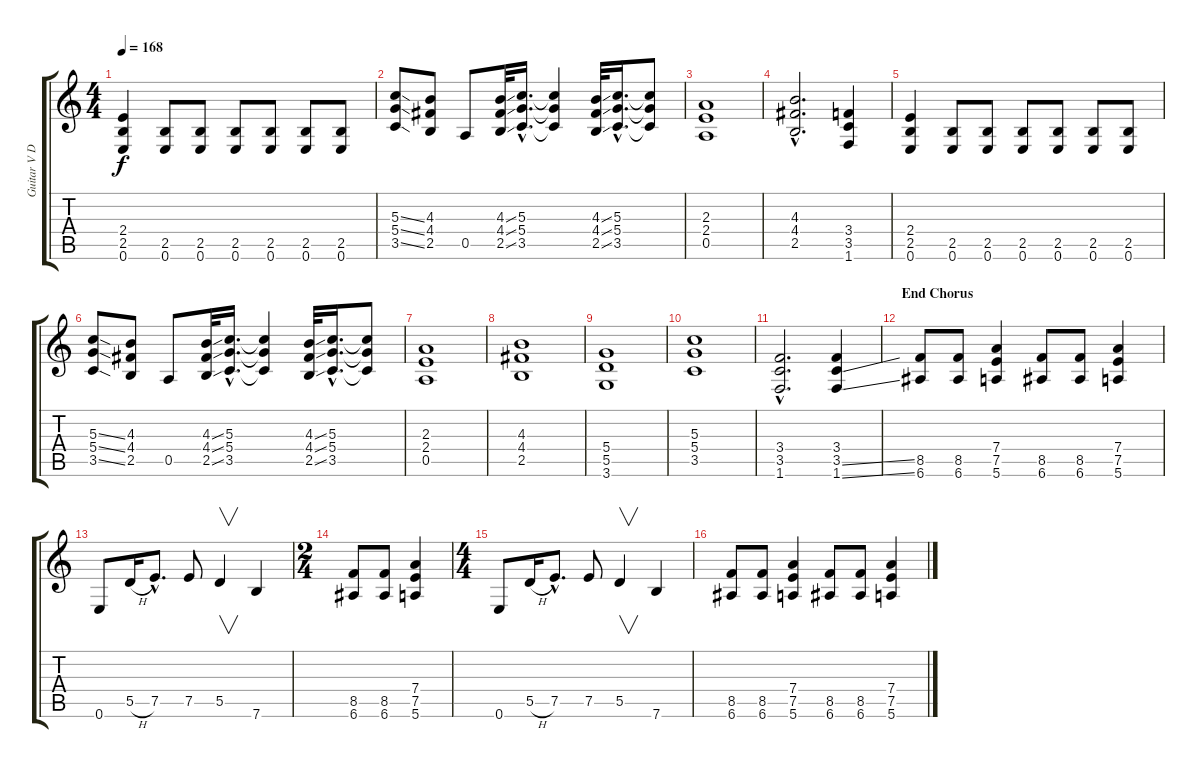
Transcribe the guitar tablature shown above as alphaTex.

\track ("Guitar V Distortion" "Guitar V D") {instrument distortionguitar}
\staff {score tabs}
\tuning (E4 B3 G3 D3 A2 E2) {hide}
\ts (4 4)
\tempo 168
\clef g2
\ks c
(2.4 2.5 0.6).4{dy f} (2.5 0.6).8 (2.5 0.6).8 (2.5 0.6).8 (2.5 0.6).8 (2.5 0.6).8 (2.5 0.6).8 |
(5.3{ss} 5.4{ss} 3.5{ss}).8 (4.3 4.4 2.5).8 0.5.8 (4.3{ss} 4.4{ss} 2.5{ss}).32 (5.3{hac} 5.4{hac} 3.5{hac}).16{d} (5.3{t} 5.4{t} 3.5{t}).4 (4.3{ss} 4.4{ss} 2.5{ss}).32 (5.3{hac} 5.4{hac} 3.5{hac}).16{d} (5.3{t} 5.4{t} 3.5{t}).8 |
(2.3 2.4 0.5).1 |
(4.3{hac} 4.4{hac} 2.5{hac}).2{d} (3.4 3.5 1.6).4 |
(2.4 2.5 0.6).4 (2.5 0.6).8 (2.5 0.6).8 (2.5 0.6).8 (2.5 0.6).8 (2.5 0.6).8 (2.5 0.6).8 |
(5.3{ss} 5.4{ss} 3.5{ss}).8 (4.3 4.4 2.5).8 0.5.8 (4.3{ss} 4.4{ss} 2.5{ss}).32 (5.3{hac} 5.4{hac} 3.5{hac}).16{d} (5.3{t} 5.4{t} 3.5{t}).4 (4.3{ss} 4.4{ss} 2.5{ss}).32 (5.3{hac} 5.4{hac} 3.5{hac}).16{d} (5.3{t} 5.4{t} 3.5{t}).8 |
(2.3 2.4 0.5).1 |
(4.3 4.4 2.5).1 |
(5.4 5.5 3.6).1 |
(5.3 5.4 3.5).1 |
(3.4{hac} 3.5{hac} 1.6{hac}).2{d} (3.4 3.5{ss} 1.6{ss}).4 |
\section ("" "End Chorus")
(8.5 6.6).8 (8.5 6.6).8 (7.4 7.5 5.6).4 (8.5 6.6).8 (8.5 6.6).8 (7.4 7.5 5.6).4 |
0.6.8 5.5{h}.16 7.5{hac}.8{d} 7.5.8 5.5.4{v} 7.6.4 |
\ts (2 4)
(8.5 6.6).8 (8.5 6.6).8 (7.4 7.5 5.6).4 |
\ts (4 4)
0.6.8 5.5{h}.16 7.5{hac}.8{d} 7.5.8 5.5.4{v} 7.6.4 |
(8.5 6.6).8 (8.5 6.6).8 (7.4 7.5 5.6).4 (8.5 6.6).8 (8.5 6.6).8 (7.4 7.5 5.6).4
